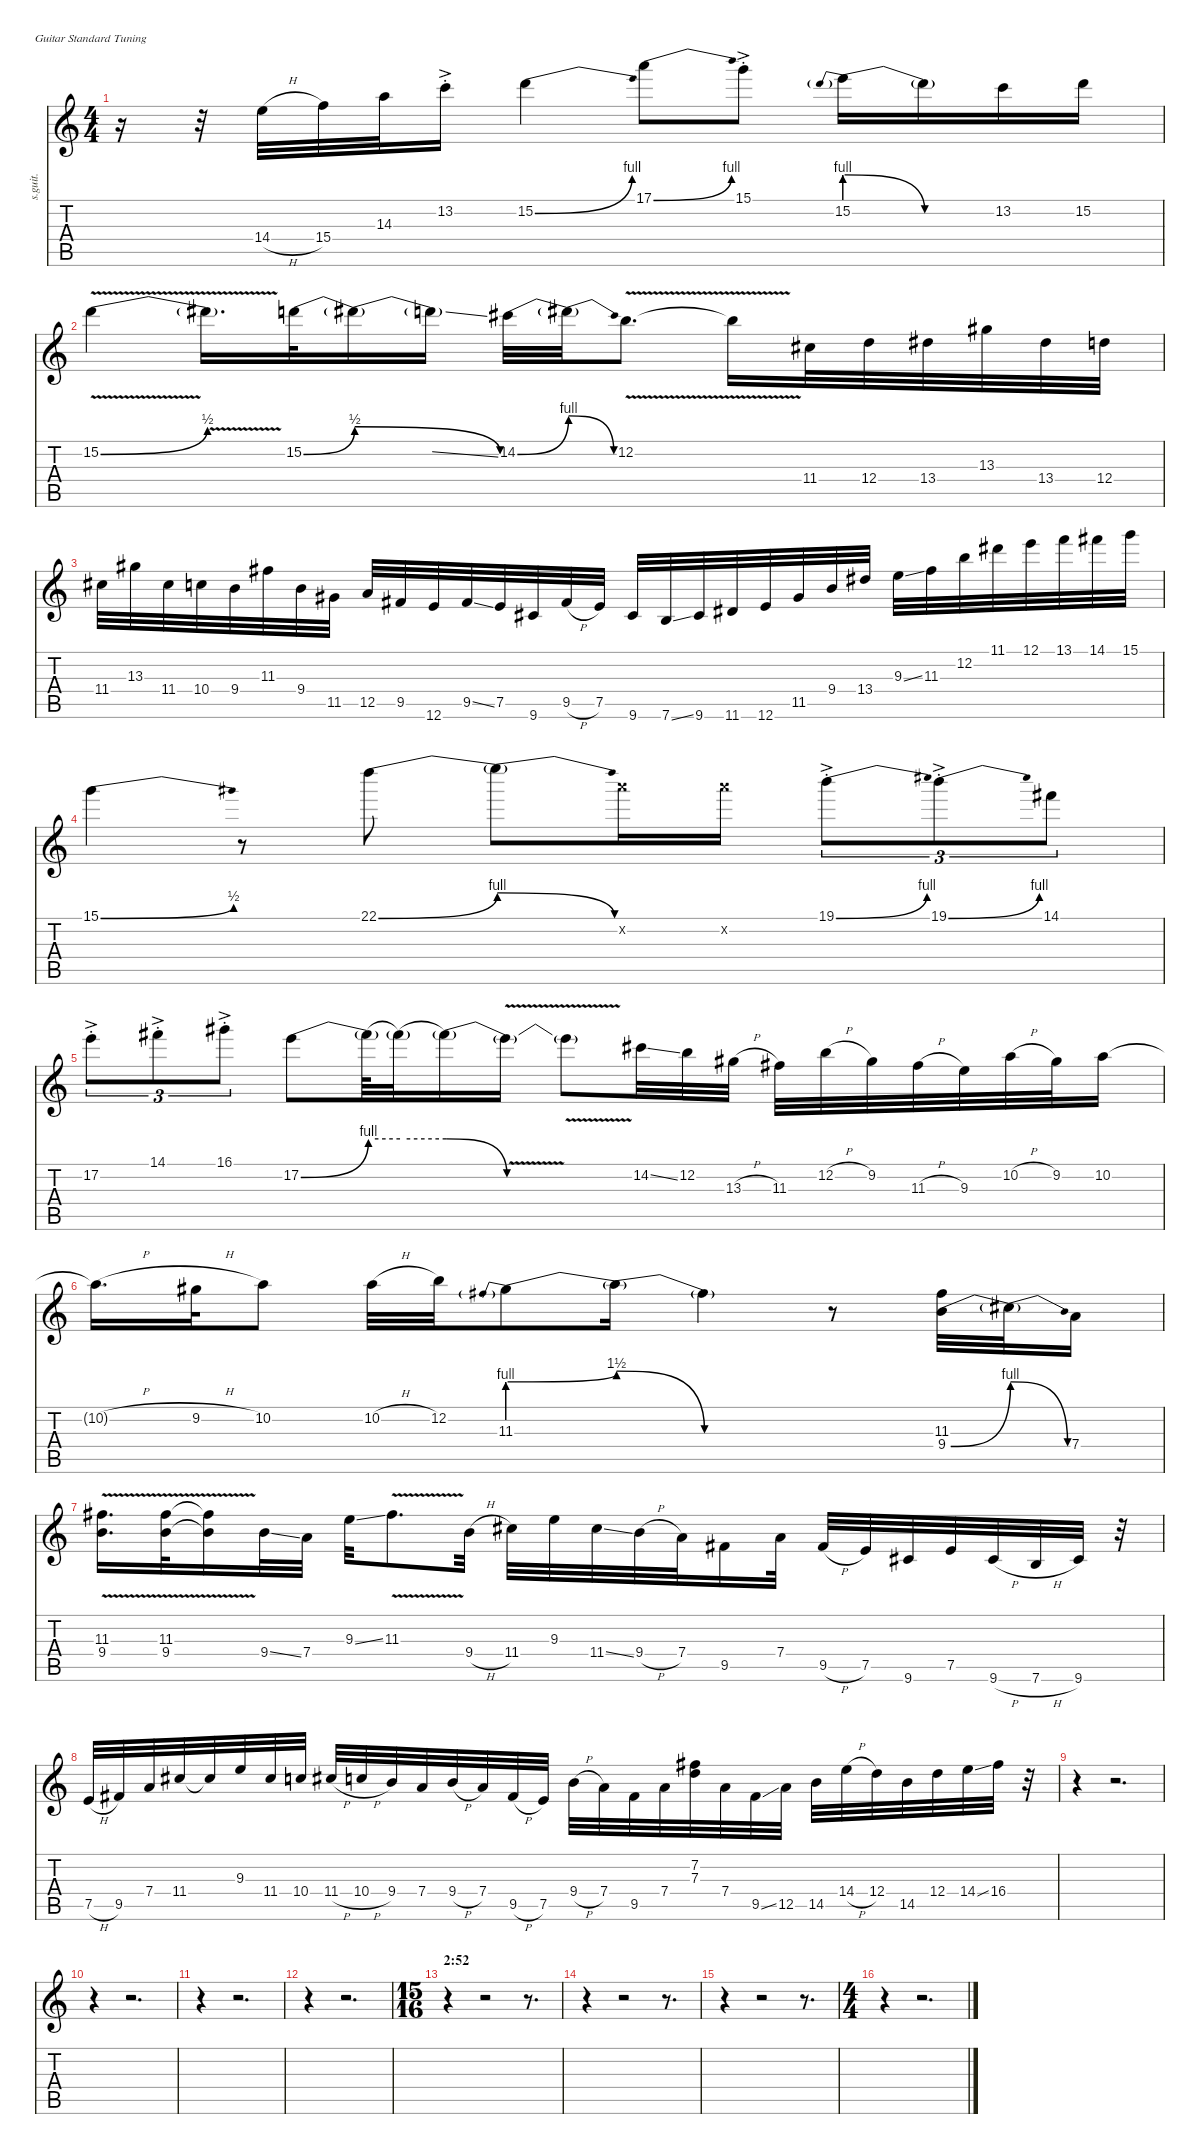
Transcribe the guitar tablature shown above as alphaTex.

\defaultSystemsLayout 4
\hideDynamics
\bracketExtendMode nobrackets
\track ("Gtr II (overdrive)" "s.guit.") {instrument overdrivenguitar}
\staff {score tabs}
\tuning (E4 B3 G3 D3 A2 E2)
\ts (4 4)
\tempo (78 hide)
\clef g2
\ks c
r.16{dy mf} r.32 14.4{h}.32 15.4.32 14.3.32 13.2{ac st}.16{dy p} 15.2{be (bend 0 0 15 4)}.4{dy mf} 17.1{be (bend 0 0 15 4)}.8 15.1{ac st}.8{dy p} 15.2{be (prebendrelease 0 4 30 0)}.16{dy mf} 15.2{be (hold 0 0 60 0) t}.16 13.2.16 15.2.16 |
15.2{be (bend 0 0 15 2) v}.4 15.2{v t}.16{d} 15.2{be (bend 0 0 15 2)}.32 15.2{be (release 0 2 30 0) t}.16 15.2{ss t}.16 14.2{be (bend 0 0 15 4) acc #}.32 14.2{be (release 0 4 30 0) t}.32 12.2{v}.8{d} 12.2{v t}.16 11.4{acc #}.32 12.4.32 13.4{acc #}.32 13.3{acc #}.32 13.4{acc #}.32 12.4.32 |
11.4{acc #}.32 13.3{acc #}.32 11.4{acc #}.32 10.4.32 9.4.32 11.3{acc #}.32 9.4.32 11.5{acc #}.32 12.5.32 9.5{acc #}.32 12.6.32 9.5{ss acc #}.32 7.5.32 9.6{acc #}.32 9.5{h acc #}.32 7.5.32 9.6{acc #}.32 7.6{ss}.32 9.6{acc #}.32 11.6{acc #}.32 12.6.32 11.5{acc #}.32 9.4.32 13.4{acc #}.32 9.3{ss}.32 11.3{acc #}.32 12.2.32 11.1{acc #}.32 12.1.32 13.1.32 14.1{acc #}.32 15.1.32 |
15.1{be (bend 0 0 15 2)}.4 r.8 22.1{be (bend 0 0 15 4)}.8 22.1{be (release 0 4 30 0) t}.8 22.2{x}.16 22.2{x}.16 19.1{be (bend 0 0 15 4) ac st}.8{tu (3 2) dy p} 19.1{be (bend 0 0 15 4) ac st}.8{tu (3 2)} 14.1{acc #}.8{tu (3 2) dy mf} |
17.2{ac st}.8{tu (3 2) dy p} 14.1{ac st acc #}.8{tu (3 2)} 16.1{ac st acc #}.8{tu (3 2)} 17.2{be (bend 0 0 15 4)}.8{dy mf} 17.2{be (hold 0 4 60 4) t}.64 17.2{be (hold 0 4 60 4) t}.32 17.2{be (release 0 4 30 0) t}.16 17.2{v t}.16 17.2{v t}.8 14.2{ss acc #}.32 12.2.32 13.3{h acc #}.32 11.3{acc #}.32 12.2{h}.32 9.2{acc #}.32 11.3{h acc #}.32 9.3.32 10.2{h}.32 9.2{acc #}.32 10.2.16 |
10.2{h t}.16{d} 9.2{h acc #}.32 10.2.8 10.2{h}.32 12.2.32 11.3{be (prebendbend 0 4 60 6)}.8 11.3{be (release 0 6 30 0) t}.16 11.3{be (hold 0 0 60 0) t acc #}.4 r.8 (11.3{acc #} 9.4{be (bend 0 0 15 4)}).32 9.4{be (release 0 4 30 0) t}.32 7.4.16 |
(11.3{v acc #} 9.4{v}).16{d} (11.3{v acc #} 9.4{v}).32 (11.3{v t acc #} 9.4{v t}).16 9.4{ss}.32 7.4.32 9.3{ss}.32 11.3{v acc #}.8{d} 9.4{h}.32 11.4{acc #}.32 9.3.32 11.4{ss acc #}.32 9.4{h}.32 7.4.32 9.5{acc #}.16 7.4.32 9.5{h acc #}.32 7.5.32 9.6{acc #}.32 7.5.32 9.6{h acc #}.32 7.6{h}.32 9.6{acc #}.32 r.32 |
7.5{h}.32 9.5{acc #}.32 7.4.32 11.4{acc #}.32 11.4{t acc #}.32 9.3.32 11.4{acc #}.32 10.4.32 11.4{h acc #}.32 10.4{h}.32 9.4.32 7.4.32 9.4{h}.32 7.4.32 9.5{h acc #}.32 7.5.32 9.4{h}.32 7.4.32 9.5{acc #}.32 7.4.32 (7.2{acc #} 7.3).32 7.4.32 9.5{ss acc #}.32 12.5.32 14.5.32 14.4{h}.32 12.4.32 14.5.32 12.4.32 14.4{ss}.32 16.4{acc #}.32 r.32 |
r.4 r.2{d} |
r.4 r.2{d} |
r.4 r.2{d} |
r.4 r.2{d} |
\ts (15 16)
\beaming (8 2 2 2 2)
\section ("" "2:52")
r.4 r.2 r.8{d} |
r.4 r.2 r.8{d} |
r.4 r.2 r.8{d} |
\ts (4 4)
\beaming (8 2 2 2 2)
r.4 r.2{d}
